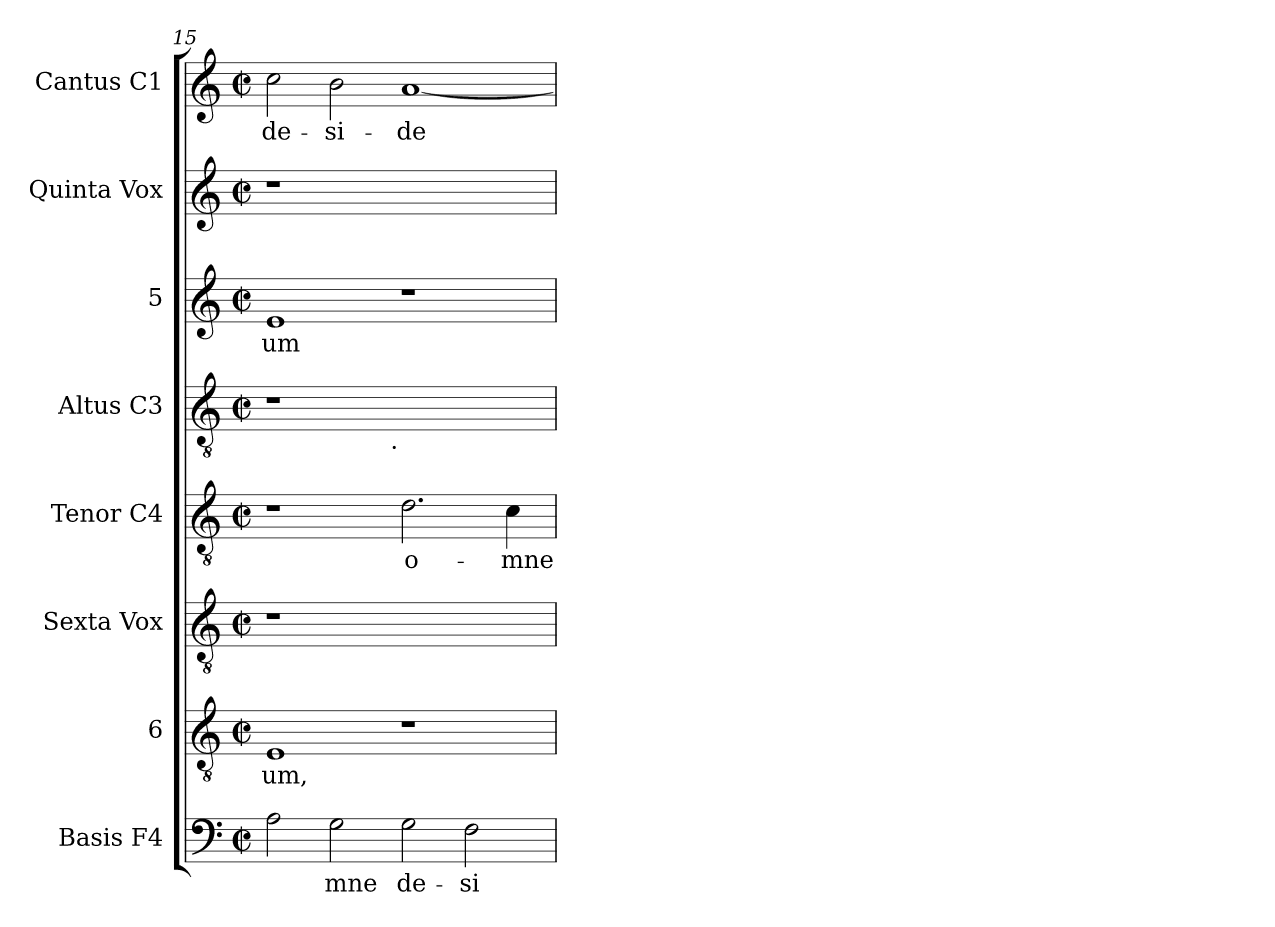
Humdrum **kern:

**kern	**text	**kern	**text	**kern	**kern	**text	**kern	**kern	**text	**kern	**kern	**text
*part8	*part8	*part7	*part7	*part6	*part5	*part5	*part4	*part3	*part3	*part2	*part1	*part1
*staff8	*staff8	*staff7	*staff7	*staff6	*staff5	*staff5	*staff4	*staff3	*staff3	*staff2	*staff1	*staff1
*I"Basis  F4	*	*I"6	*	*I"Sexta  Vox	*I"Tenor  C4	*	*I"Altus  C3	*I"5	*	*I"Quinta  Vox	*I"Cantus  C1	*
*I'B	*	*	*	*	*I'T	*	*I'A	*	*	*	*I'C	*
*clefF4	*	*clefGv2	*	*clefGv2	*clefGv2	*	*clefGv2	*clefG2	*	*clefG2	*clefG2	*
*k[]	*	*k[]	*	*k[]	*k[]	*	*k[]	*k[]	*	*k[]	*k[]	*
*C:	*	*C:	*	*C:	*C:	*	*C:	*C:	*	*C:	*C:	*
*M2/2	*	*M2/2	*	*M2/2	*M2/2	*	*M2/2	*M2/2	*	*M2/2	*M2/2	*
*met(c|)	*	*met(c|)	*	*met(c|)	*met(c|)	*	*met(c|)	*met(c|)	*	*met(c|)	*met(c|)	*
=15	=15	=15	=15	=15	=15	=15	=15	=15	=15	=15	=15	=15
!	!LO:LY:b:cj	!	!LO:LY:b:cj	!	!	!	!	!	!LO:LY:b:cj	!	!	!LO:LY:b:cj
*	*	*	*	*	*	*	*^	*	*	*	*	*
2A\	--	1E	-um,	1r	1r	.	1r	2ryy	1e	um	1r	2cc\	de-
!	!LO:LY:b:cj	!	!	!	!	!	!	!	!	!	!	!	!LO:LY:b:cj
2G\	-mne	.	.	.	.	.	.	4...ryy	.	.	.	2b\	-si-
!	!	!	!	!	!	!	!	!LO:TX:b:t=.	!	!	!	!	!
.	.	.	.	.	.	.	.	1ryy	.	.	.	.	.
!	!LO:LY:b:cj	!	!	!	!	!LO:LY:b:cj	!	!	!	!	!	!	!LO:LY:b:cj
2G\	de-	1r	.	1ryy	2.d\	o-	1ryy	.	1r	.	1ryy	[<1a	-de-
!	!LO:LY:b:cj	!	!	!	!	!	!	!	!	!	!	!	!
2F\	-si-	.	.	.	.	.	.	.	.	.	.	.	.
!	!	!	!	!	!	!LO:LY:b:cj	!	!	!	!	!	!	!
.	.	.	.	.	4c\	-mne	.	.	.	.	.	.	.
.	.	.	.	.	.	.	.	32ryy	.	.	.	.	.
*	*	*	*	*	*	*	*v	*v	*	*	*	*	*
=	=	=	=	=	=	=	=	=	=	=	=	=
*-	*-	*-	*-	*-	*-	*-	*-	*-	*-	*-	*-	*-
